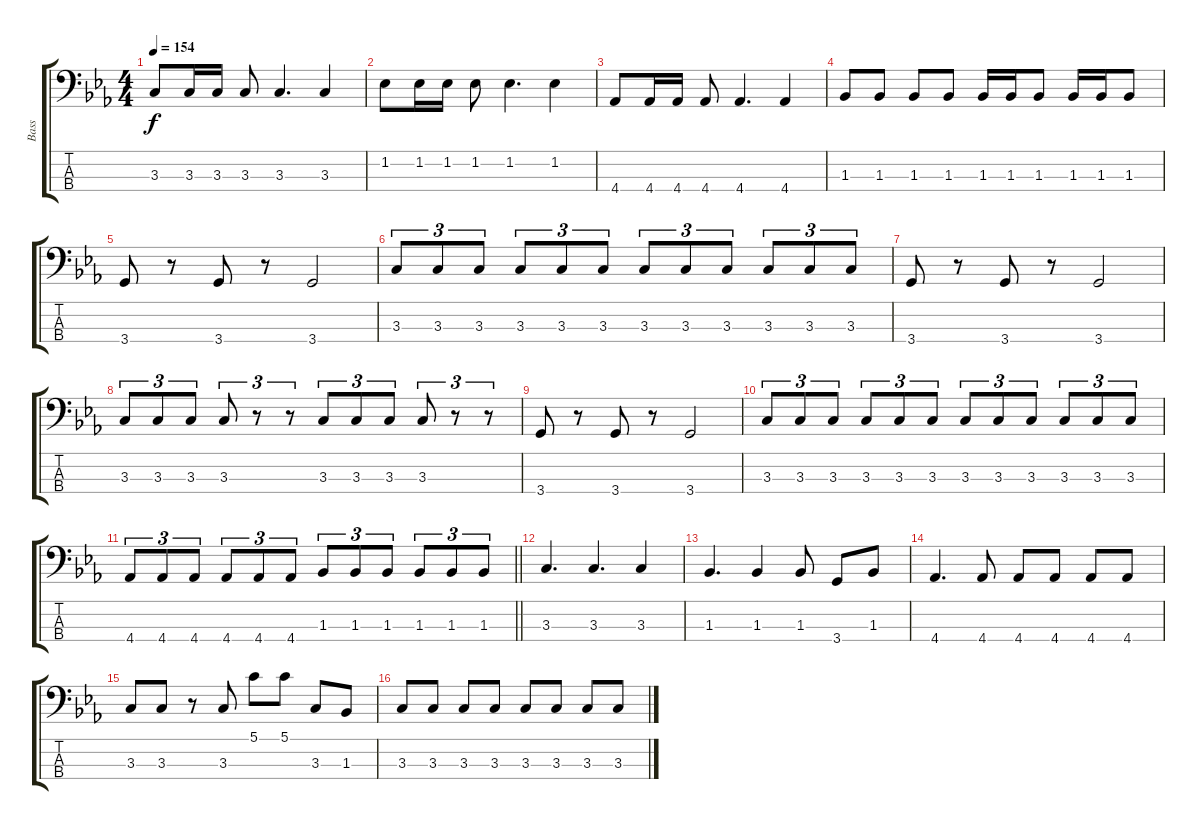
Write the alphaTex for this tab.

\track ("Bass" "Bass") {instrument electricbassfinger}
\staff {score tabs}
\tuning (G2 D2 A1 E1) {hide}
\ts (4 4)
\tempo 154
\clef f4
\ks cminor
3.3.8{dy f} 3.3.16 3.3.16 3.3.8 3.3.4{d} 3.3.4 |
1.2.8 1.2.16 1.2.16 1.2.8 1.2.4{d} 1.2.4 |
4.4.8 4.4.16 4.4.16 4.4.8 4.4.4{d} 4.4.4 |
1.3.8 1.3.8 1.3.8 1.3.8 1.3.16 1.3.16 1.3.8 1.3.16 1.3.16 1.3.8 |
3.4.8 r.8 3.4.8 r.8 3.4.2 |
3.3.8{tu (3 2)} 3.3.8{tu (3 2)} 3.3.8{tu (3 2)} 3.3.8{tu (3 2)} 3.3.8{tu (3 2)} 3.3.8{tu (3 2)} 3.3.8{tu (3 2)} 3.3.8{tu (3 2)} 3.3.8{tu (3 2)} 3.3.8{tu (3 2)} 3.3.8{tu (3 2)} 3.3.8{tu (3 2)} |
3.4.8 r.8 3.4.8 r.8 3.4.2 |
3.3.8{tu (3 2)} 3.3.8{tu (3 2)} 3.3.8{tu (3 2)} 3.3.8{tu (3 2)} r.8{tu (3 2)} r.8{tu (3 2)} 3.3.8{tu (3 2)} 3.3.8{tu (3 2)} 3.3.8{tu (3 2)} 3.3.8{tu (3 2)} r.8{tu (3 2)} r.8{tu (3 2)} |
3.4.8 r.8 3.4.8 r.8 3.4.2 |
3.3.8{tu (3 2)} 3.3.8{tu (3 2)} 3.3.8{tu (3 2)} 3.3.8{tu (3 2)} 3.3.8{tu (3 2)} 3.3.8{tu (3 2)} 3.3.8{tu (3 2)} 3.3.8{tu (3 2)} 3.3.8{tu (3 2)} 3.3.8{tu (3 2)} 3.3.8{tu (3 2)} 3.3.8{tu (3 2)} |
\barLineRight lightlight
4.4.8{tu (3 2)} 4.4.8{tu (3 2)} 4.4.8{tu (3 2)} 4.4.8{tu (3 2)} 4.4.8{tu (3 2)} 4.4.8{tu (3 2)} 1.3.8{tu (3 2)} 1.3.8{tu (3 2)} 1.3.8{tu (3 2)} 1.3.8{tu (3 2)} 1.3.8{tu (3 2)} 1.3.8{tu (3 2)} |
\section ("" "")
3.3.4{d} 3.3.4{d} 3.3.4 |
1.3.4{d} 1.3.4 1.3.8 3.4.8 1.3.8 |
4.4.4{d} 4.4.8 4.4.8 4.4.8 4.4.8 4.4.8 |
3.3.8 3.3.8 r.8 3.3.8 5.1.8 5.1.8 3.3.8 1.3.8 |
3.3.8 3.3.8 3.3.8 3.3.8 3.3.8 3.3.8 3.3.8 3.3.8
